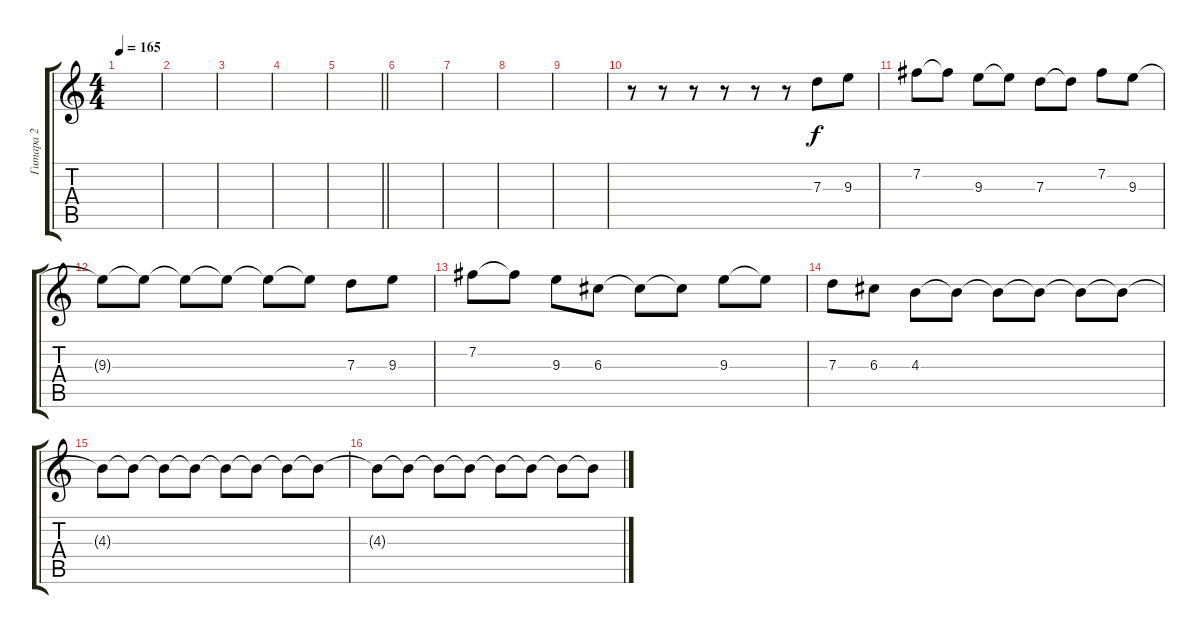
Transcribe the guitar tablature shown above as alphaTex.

\track ("Гитара 2" "Гитара 2") {instrument distortionguitar}
\staff {score tabs}
\tuning (E4 B3 G3 D3 A2 E2) {hide}
\ts (4 4)
\tempo 165
\clef g2
\ks c
|
|
|
|
\barLineRight lightlight
|
|
|
|
|
r.8 r.8 r.8 r.8 r.8 r.8 7.3.8 9.3.8 |
7.2.8 7.2{t}.8 9.3.8 9.3{t}.8 7.3.8 7.3{t}.8 7.2.8 9.3.8 |
9.3{t}.8 9.3{t}.8 9.3{t}.8 9.3{t}.8 9.3{t}.8 9.3{t}.8 7.3.8 9.3.8 |
7.2.8 7.2{t}.8 9.3.8 6.3.8 6.3{t}.8 6.3{t}.8 9.3.8 9.3{t}.8 |
7.3.8 6.3.8 4.3.8 4.3{t}.8 4.3{t}.8 4.3{t}.8 4.3{t}.8 4.3{t}.8 |
4.3{t}.8 4.3{t}.8 4.3{t}.8 4.3{t}.8 4.3{t}.8 4.3{t}.8 4.3{t}.8 4.3{t}.8 |
4.3{t}.8 4.3{t}.8 4.3{t}.8 4.3{t}.8 4.3{t}.8 4.3{t}.8 4.3{t}.8 4.3{t}.8
